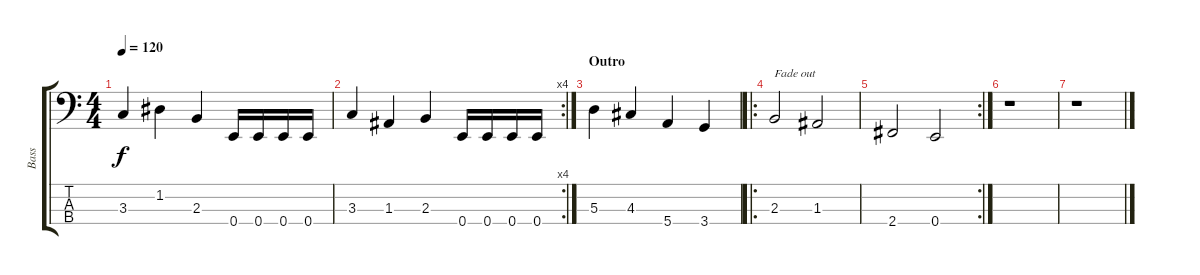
\track ("Bass" "Bass") {instrument electricbassfinger}
\staff {score tabs}
\tuning (G2 D2 A1 E1) {hide}
\ts (4 4)
\tempo 120
\clef f4
\ks c
3.3.4{dy f} 1.2.4 2.3.4 0.4.16 0.4.16 0.4.16 0.4.16 |
\rc 4
3.3.4 1.3.4 2.3.4 0.4.16 0.4.16 0.4.16 0.4.16 |
\section ("" "Outro")
5.3.4 4.3.4 5.4.4 3.4.4 |
\ro
2.3.2{txt "Fade out" volume 0} 1.3.2 |
\rc 2
2.4.2 0.4.2 |
r.1 |
r.1
